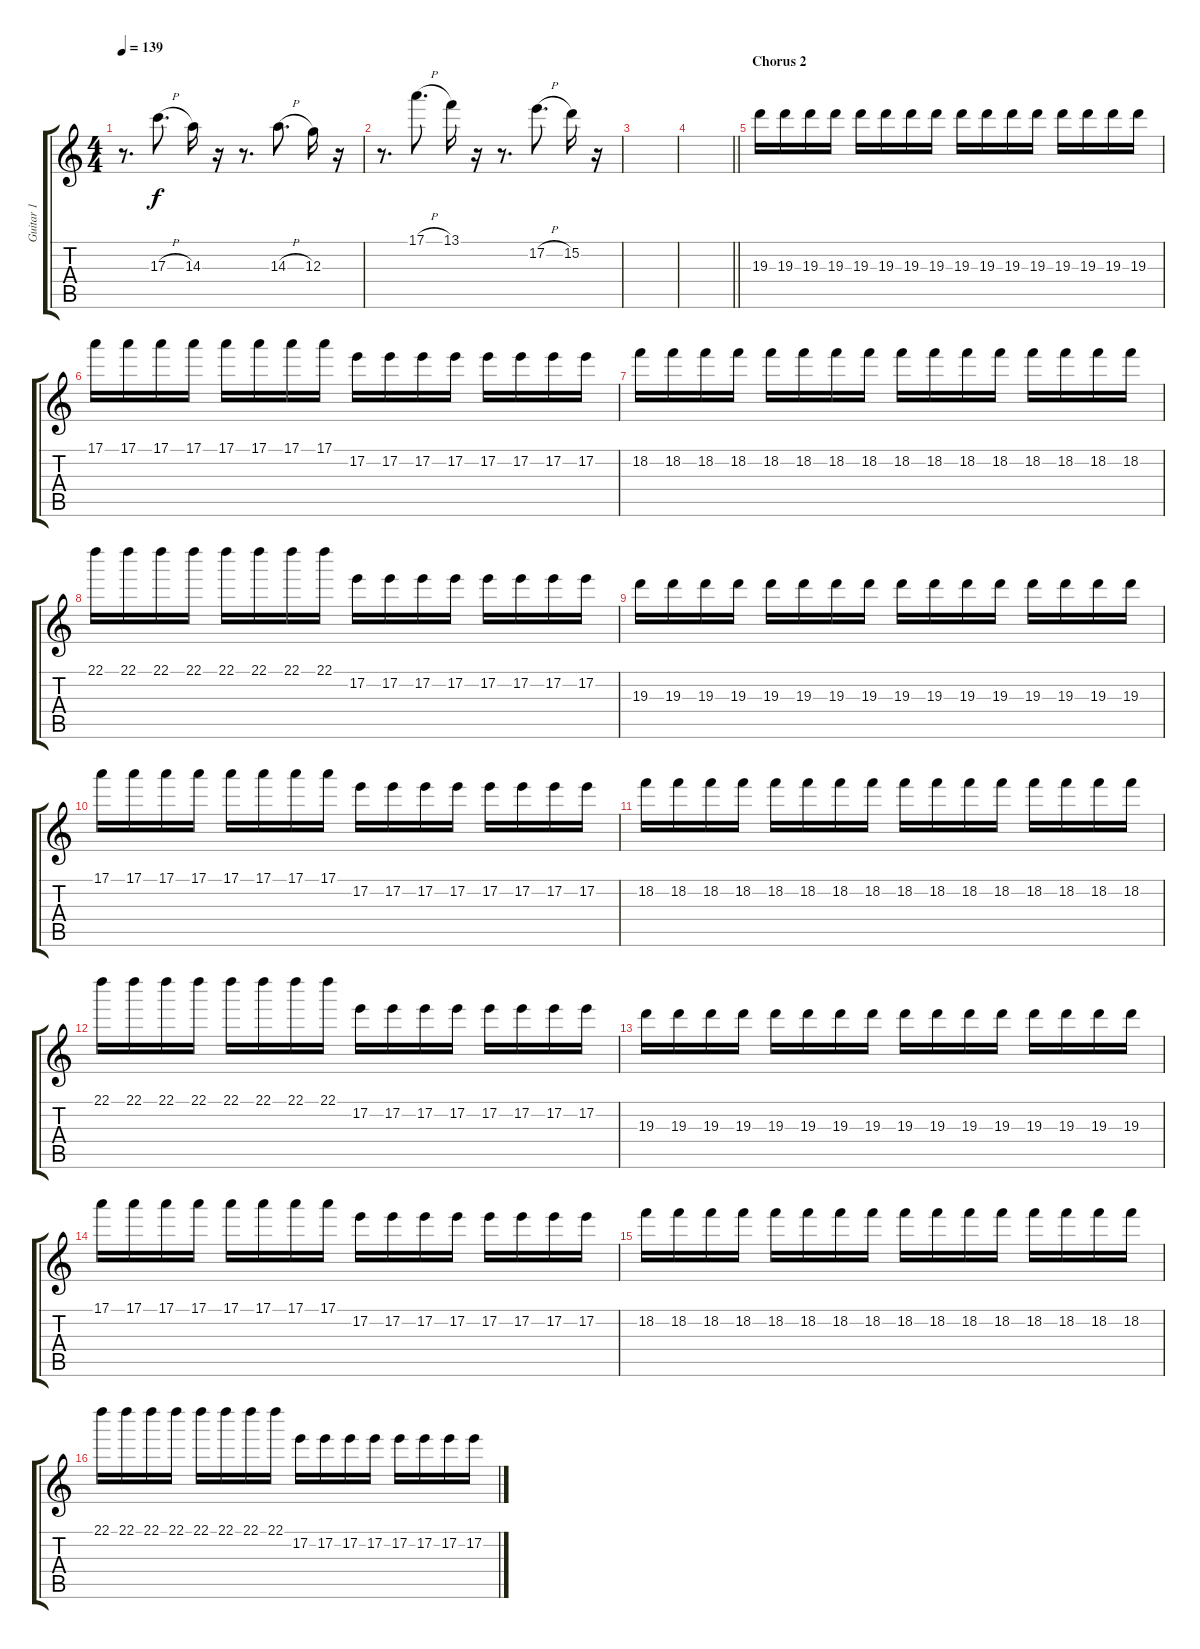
\track ("Guitar 1" "Guitar 1") {instrument overdrivenguitar}
\staff {score tabs}
\tuning (E4 B3 G3 D3 A2 E2) {hide}
\ts (4 4)
\tempo 139
\clef g2
\ks c
r.8{d dy f} 17.3{h}.8{d} 14.3.16 r.16 r.8{d} 14.3{h}.8{d} 12.3.16 r.16 |
r.8{d} 17.1{h}.8{d} 13.1.16 r.16 r.8{d} 17.2{h}.8{d} 15.2.16 r.16 |
|
\barLineRight lightlight
|
\section ("" "Chorus 2")
19.3.16 19.3.16 19.3.16 19.3.16 19.3.16 19.3.16 19.3.16 19.3.16 19.3.16 19.3.16 19.3.16 19.3.16 19.3.16 19.3.16 19.3.16 19.3.16 |
17.1.16 17.1.16 17.1.16 17.1.16 17.1.16 17.1.16 17.1.16 17.1.16 17.2.16 17.2.16 17.2.16 17.2.16 17.2.16 17.2.16 17.2.16 17.2.16 |
18.2.16 18.2.16 18.2.16 18.2.16 18.2.16 18.2.16 18.2.16 18.2.16 18.2.16 18.2.16 18.2.16 18.2.16 18.2.16 18.2.16 18.2.16 18.2.16 |
22.1.16 22.1.16 22.1.16 22.1.16 22.1.16 22.1.16 22.1.16 22.1.16 17.2.16 17.2.16 17.2.16 17.2.16 17.2.16 17.2.16 17.2.16 17.2.16 |
19.3.16 19.3.16 19.3.16 19.3.16 19.3.16 19.3.16 19.3.16 19.3.16 19.3.16 19.3.16 19.3.16 19.3.16 19.3.16 19.3.16 19.3.16 19.3.16 |
17.1.16 17.1.16 17.1.16 17.1.16 17.1.16 17.1.16 17.1.16 17.1.16 17.2.16 17.2.16 17.2.16 17.2.16 17.2.16 17.2.16 17.2.16 17.2.16 |
18.2.16 18.2.16 18.2.16 18.2.16 18.2.16 18.2.16 18.2.16 18.2.16 18.2.16 18.2.16 18.2.16 18.2.16 18.2.16 18.2.16 18.2.16 18.2.16 |
22.1.16 22.1.16 22.1.16 22.1.16 22.1.16 22.1.16 22.1.16 22.1.16 17.2.16 17.2.16 17.2.16 17.2.16 17.2.16 17.2.16 17.2.16 17.2.16 |
19.3.16 19.3.16 19.3.16 19.3.16 19.3.16 19.3.16 19.3.16 19.3.16 19.3.16 19.3.16 19.3.16 19.3.16 19.3.16 19.3.16 19.3.16 19.3.16 |
17.1.16 17.1.16 17.1.16 17.1.16 17.1.16 17.1.16 17.1.16 17.1.16 17.2.16 17.2.16 17.2.16 17.2.16 17.2.16 17.2.16 17.2.16 17.2.16 |
18.2.16 18.2.16 18.2.16 18.2.16 18.2.16 18.2.16 18.2.16 18.2.16 18.2.16 18.2.16 18.2.16 18.2.16 18.2.16 18.2.16 18.2.16 18.2.16 |
22.1.16 22.1.16 22.1.16 22.1.16 22.1.16 22.1.16 22.1.16 22.1.16 17.2.16 17.2.16 17.2.16 17.2.16 17.2.16 17.2.16 17.2.16 17.2.16
